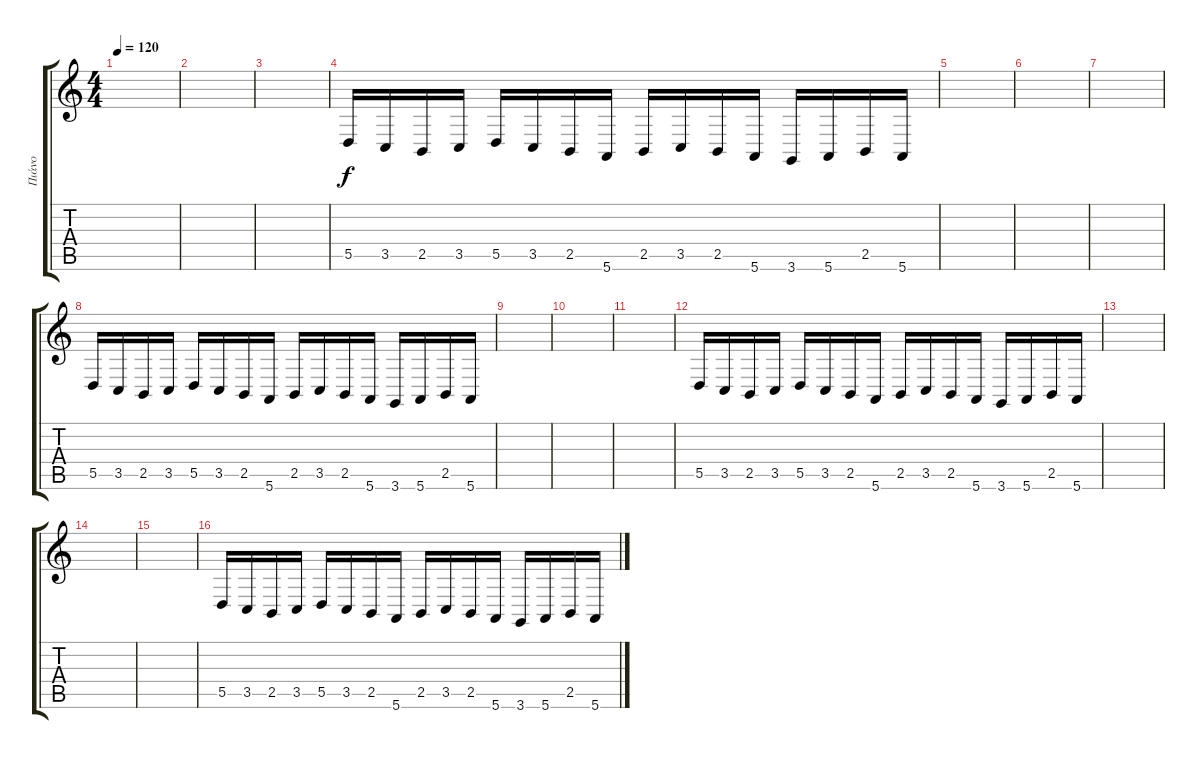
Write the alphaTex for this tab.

\track ("Πιάνο" "Πιάνο") {instrument electricgrandpiano}
\staff {score tabs}
\tuning (E4 B3 G3 D3 A2 E2) {hide}
\ts (4 4)
\tempo 120
\clef g2
\ks c
|
|
|
5.5.16{instrument electricgrandpiano} 3.5.16 2.5.16 3.5.16 5.5.16 3.5.16 2.5.16 5.6.16 2.5.16 3.5.16 2.5.16 5.6.16 3.6.16 5.6.16 2.5.16 5.6.16 |
|
|
|
5.5.16{instrument electricgrandpiano} 3.5.16 2.5.16 3.5.16 5.5.16 3.5.16 2.5.16 5.6.16 2.5.16 3.5.16 2.5.16 5.6.16 3.6.16 5.6.16 2.5.16 5.6.16 |
|
|
|
5.5.16{instrument electricgrandpiano} 3.5.16 2.5.16 3.5.16 5.5.16 3.5.16 2.5.16 5.6.16 2.5.16 3.5.16 2.5.16 5.6.16 3.6.16 5.6.16 2.5.16 5.6.16 |
|
|
|
5.5.16{instrument electricgrandpiano} 3.5.16 2.5.16 3.5.16 5.5.16 3.5.16 2.5.16 5.6.16 2.5.16 3.5.16 2.5.16 5.6.16 3.6.16 5.6.16 2.5.16 5.6.16
